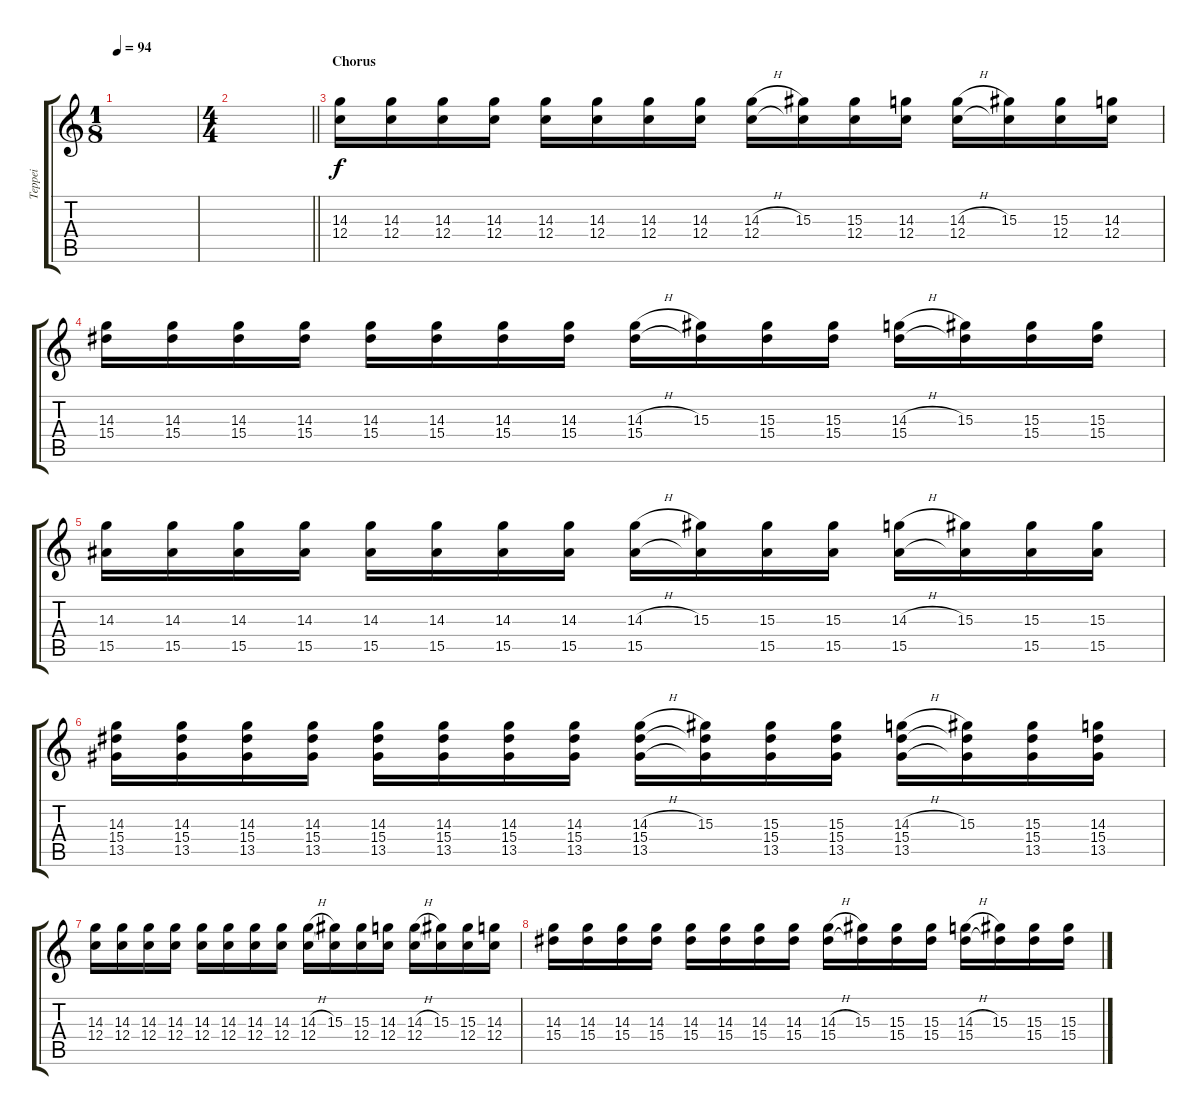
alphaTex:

\track ("Teppei" "Teppei") {instrument overdrivenguitar}
\staff {score tabs}
\tuning (D4 A3 F3 C3 G2 C2) {hide}
\ts (1 8)
\tempo 94
\clef g2
\ks c
|
\ts (4 4)
\barLineRight lightlight
|
\section ("" "Chorus")
(14.3 12.4).16 (14.3 12.4).16 (14.3 12.4).16 (14.3 12.4).16 (14.3 12.4).16 (14.3 12.4).16 (14.3 12.4).16 (14.3 12.4).16 (14.3{h} 12.4).16 (15.3 12.4{t}).16 (15.3 12.4).16 (14.3 12.4).16 (14.3{h} 12.4).16 (15.3 12.4{t}).16 (15.3 12.4).16 (14.3 12.4).16 |
(14.3 15.4).16 (14.3 15.4).16 (14.3 15.4).16 (14.3 15.4).16 (14.3 15.4).16 (14.3 15.4).16 (14.3 15.4).16 (14.3 15.4).16 (14.3{h} 15.4).16 (15.3 15.4{t}).16 (15.3 15.4).16 (15.3 15.4).16 (14.3{h} 15.4).16 (15.3 15.4{t}).16 (15.3 15.4).16 (15.3 15.4).16 |
(14.3 15.5).16 (14.3 15.5).16 (14.3 15.5).16 (14.3 15.5).16 (14.3 15.5).16 (14.3 15.5).16 (14.3 15.5).16 (14.3 15.5).16 (14.3{h} 15.5).16 (15.3 15.5{t}).16 (15.3 15.5).16 (15.3 15.5).16 (14.3{h} 15.5).16 (15.3 15.5{t}).16 (15.3 15.5).16 (15.3 15.5).16 |
(14.3 15.4 13.5).16 (14.3 15.4 13.5).16 (14.3 15.4 13.5).16 (14.3 15.4 13.5).16 (14.3 15.4 13.5).16 (14.3 15.4 13.5).16 (14.3 15.4 13.5).16 (14.3 15.4 13.5).16 (14.3{h} 15.4 13.5).16 (15.3 15.4{t} 13.5{t}).16 (15.3 15.4 13.5).16 (15.3 15.4 13.5).16 (14.3{h} 15.4 13.5).16 (15.3 15.4{t} 13.5{t}).16 (15.3 15.4 13.5).16 (14.3 15.4 13.5).16 |
(14.3 12.4).16 (14.3 12.4).16 (14.3 12.4).16 (14.3 12.4).16 (14.3 12.4).16 (14.3 12.4).16 (14.3 12.4).16 (14.3 12.4).16 (14.3{h} 12.4).16 (15.3 12.4{t}).16 (15.3 12.4).16 (14.3 12.4).16 (14.3{h} 12.4).16 (15.3 12.4{t}).16 (15.3 12.4).16 (14.3 12.4).16 |
(14.3 15.4).16 (14.3 15.4).16 (14.3 15.4).16 (14.3 15.4).16 (14.3 15.4).16 (14.3 15.4).16 (14.3 15.4).16 (14.3 15.4).16 (14.3{h} 15.4).16 (15.3 15.4{t}).16 (15.3 15.4).16 (15.3 15.4).16 (14.3{h} 15.4).16 (15.3 15.4{t}).16 (15.3 15.4).16 (15.3 15.4).16
